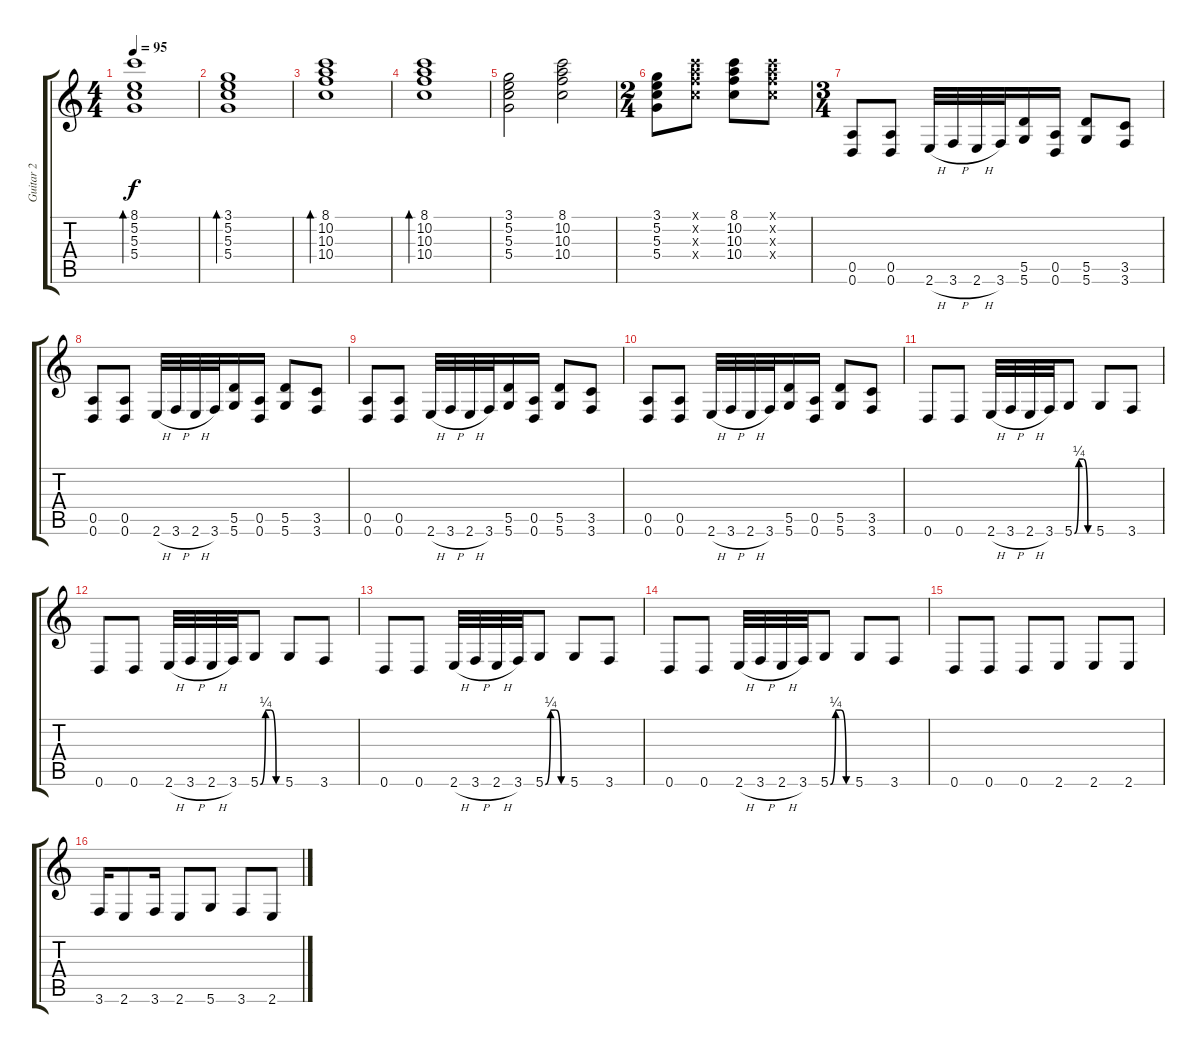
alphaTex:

\track ("Guitar 2" "Guitar 2") {instrument distortionguitar}
\staff {score tabs}
\tuning (E4 B3 G3 D3 A2 D2) {hide}
\ts (4 4)
\tempo 95
\clef g2
\ks c
(8.1 5.2 5.3 5.4).1{bd 240 dy f instrument electricguitarclean} |
(3.1 5.2 5.3 5.4).1{bd 240 instrument electricguitarclean} |
(8.1 10.2 10.3 10.4).1{bd 240 instrument electricguitarclean} |
(8.1 10.2 10.3 10.4).1{bd 240 instrument electricguitarclean} |
(3.1 5.2 5.3 5.4).2 (8.1 10.2 10.3 10.4).2 |
\ts (2 4)
(3.1 5.2 5.3 5.4).8 (8.1{x} 10.2{x} 10.3{x} 10.4{x}).8 (8.1 10.2 10.3 10.4).8 (8.1{x} 10.2{x} 10.3{x} 10.4{x}).8 |
\ts (3 4)
(0.5 0.6).8{balance 0 instrument distortionguitar} (0.5 0.6).8 2.6{h}.32 3.6{h}.32 2.6{h}.32 3.6.32 (5.5 5.6).16 (0.5 0.6).16 (5.5 5.6).8 (3.5 3.6).8 |
(0.5 0.6).8 (0.5 0.6).8 2.6{h}.32 3.6{h}.32 2.6{h}.32 3.6.32 (5.5 5.6).16 (0.5 0.6).16 (5.5 5.6).8 (3.5 3.6).8 |
(0.5 0.6).8{balance 0} (0.5 0.6).8 2.6{h}.32 3.6{h}.32 2.6{h}.32 3.6.32 (5.5 5.6).16 (0.5 0.6).16 (5.5 5.6).8 (3.5 3.6).8 |
(0.5 0.6).8 (0.5 0.6).8 2.6{h}.32 3.6{h}.32 2.6{h}.32 3.6.32 (5.5 5.6).16 (0.5 0.6).16 (5.5 5.6).8 (3.5 3.6).8 |
0.6.8{balance 0} 0.6.8 2.6{h}.32 3.6{h}.32 2.6{h}.32 3.6.32 5.6{be (custom 0 0 15 1 30 1 45 0 60 0)}.8 5.6.8 3.6.8 |
0.6.8{balance 0} 0.6.8 2.6{h}.32 3.6{h}.32 2.6{h}.32 3.6.32 5.6{be (custom 0 0 15 1 30 1 45 0 60 0)}.8 5.6.8 3.6.8 |
0.6.8{balance 0} 0.6.8 2.6{h}.32 3.6{h}.32 2.6{h}.32 3.6.32 5.6{be (custom 0 0 15 1 30 1 45 0 60 0)}.8 5.6.8 3.6.8 |
0.6.8{balance 0} 0.6.8 2.6{h}.32 3.6{h}.32 2.6{h}.32 3.6.32 5.6{be (custom 0 0 15 1 30 1 45 0 60 0)}.8 5.6.8 3.6.8 |
0.6.8 0.6.8 0.6.8 2.6.8 2.6.8 2.6.8 |
3.6.16 2.6.8 3.6.16 2.6.8 5.6.8 3.6.8 2.6.8
